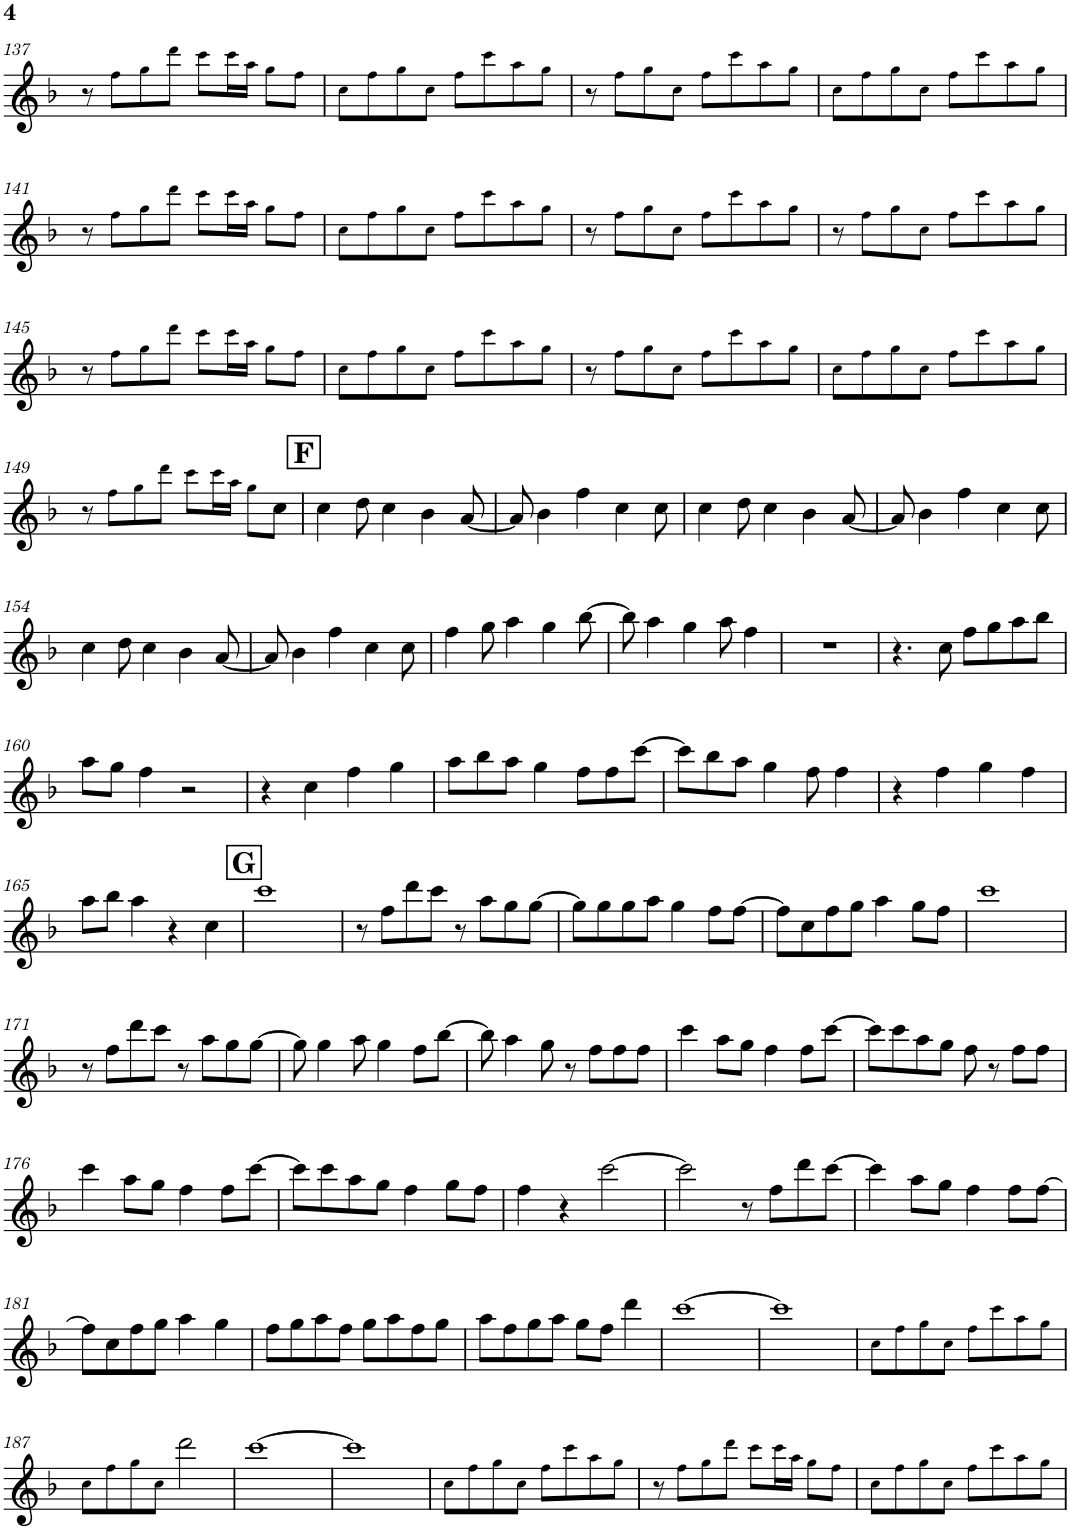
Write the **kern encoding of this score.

**kern
*part1
*staff1
*I"Piano
*I'Pno.
!!LO:PB:g=z
*clefG2
*k[b-]
*M4/4
=137
8r
8ff!\L
8gg!\
8ddd!\J
8ccc!\L
16ccc!\L
16aa!\JJ
8gg!\L
8ff!\J
=138
8cc!\L
8ff!\
8gg!\
8cc!\J
8ff!\L
8ccc!\
8aa!\
8gg!\J
=139
8r
8ff!\L
8gg!\
8cc!\J
8ff!\L
8ccc!\
8aa!\
8gg!\J
=140
8cc!\L
8ff!\
8gg!\
8cc!\J
8ff!\L
8ccc!\
8aa!\
8gg!\J
!!LO:LB:g=z
=141
8r
8ff!\L
8gg!\
8ddd!\J
8ccc!\L
16ccc!\L
16aa!\JJ
8gg!\L
8ff!\J
=142
8cc!\L
8ff!\
8gg!\
8cc!\J
8ff!\L
8ccc!\
8aa!\
8gg!\J
=143
8r
8ff!\L
8gg!\
8cc!\J
8ff!\L
8ccc!\
8aa!\
8gg!\J
=144
8r
8ff!\L
8gg!\
8cc!\J
8ff!\L
8ccc!\
8aa!\
8gg!\J
!!LO:LB:g=z
=145
8r
8ff!\L
8gg!\
8ddd!\J
8ccc!\L
16ccc!\L
16aa!\JJ
8gg!\L
8ff!\J
=146
8cc!\L
8ff!\
8gg!\
8cc!\J
8ff!\L
8ccc!\
8aa!\
8gg!\J
=147
8r
8ff!\L
8gg!\
8cc!\J
8ff!\L
8ccc!\
8aa!\
8gg!\J
=148
8cc!\L
8ff!\
8gg!\
8cc!\J
8ff!\L
8ccc!\
8aa!\
8gg!\J
!!LO:LB:g=z
=149
8r
8ff!\L
8gg!\
8ddd!\J
8ccc!\L
16ccc!\L
16aa!\JJ
8gg!\L
8cc\J
!!LO:REH:place=s1:a:B:cj:fs=14:t=F
=150
4cc\
8dd\
4cc\
4b-\
[8a/
=151
8a/]
4b-\
4ff\
4cc\
8cc\
=152
4cc\
8dd\
4cc\
4b-\
[8a/
=153
8a/]
4b-\
4ff\
4cc\
8cc\
!!LO:LB:g=z
=154
4cc\
8dd\
4cc\
4b-\
[8a/
=155
8a/]
4b-\
4ff\
4cc\
8cc\
=156
4ff\
8gg\
4aa\
4gg\
[8bb-\
=157
8bb-\]
4aa\
4gg\
8aa\
4ff\
=158
1r
=159
4.r
8cc\
8ff\L
8gg\
8aa\
8bb-\J
!!LO:LB:g=z
=160
8aa\L
8gg\J
4ff\
2r
=161
4r
4cc\
4ff\
4gg\
=162
8aa\L
8bb-\
8aa\J
4gg\
8ff\L
8ff\
[8ccc\J
=163
8ccc\L]
8bb-\
8aa\J
4gg\
8ff\
4ff\
=164
4r
4ff\
4gg\
4ff\
!!LO:LB:g=z
=165
8aa\L
8bb-\J
4aa\
4r
4cc\
!!LO:REH:place=s1:a:B:cj:fs=14:t=G
=166
1ccc
=167
8r
8ff\L
8ddd\
8ccc\J
8r
8aa\L
8gg\
[8gg\J
=168
8gg\L]
8gg\
8gg\
8aa\J
4gg\
8ff\L
[8ff\J
=169
8ff\L]
8cc\
8ff\
8gg\J
4aa\
8gg\L
8ff\J
=170
1ccc
!!LO:LB:g=z
=171
8r
8ff\L
8ddd\
8ccc\J
8r
8aa\L
8gg\
[8gg\J
=172
8gg\]
4gg\
8aa\
4gg\
8ff\L
[8bb-\J
=173
8bb-\]
4aa\
8gg\
8r
8ff\L
8ff\
8ff\J
=174
4ccc\
8aa\L
8gg\J
4ff\
8ff\L
[8ccc\J
=175
8ccc\L]
8ccc\
8aa\
8gg\J
8ff\
8r
8ff\L
8ff\J
!!LO:LB:g=z
=176
4ccc\
8aa\L
8gg\J
4ff\
8ff\L
[8ccc\J
=177
8ccc\L]
8ccc\
8aa\
8gg\J
4ff\
8gg\L
8ff\J
=178
4ff\
4r
[2ccc\
=179
2ccc\]
8r
8ff\L
8ddd\
[8ccc\J
=180
4ccc\]
8aa\L
8gg\J
4ff\
8ff\L
[8ff\J
!!LO:LB:g=z
=181
8ff\L]
8cc\
8ff\
8gg\J
4aa\
4gg\
=182
8ff\L
8gg\
8aa\
8ff\J
8gg\L
8aa\
8ff\
8gg\J
=183
8aa\L
8ff\
8gg\
8aa\J
8gg\L
8ff\J
4ddd\
=184
[1ccc
=185
1ccc]
=186
8cc!\L
8ff!\
8gg!\
8cc!\J
8ff!\L
8ccc!\
8aa!\
8gg!\J
!!LO:LB:g=z
=187
8cc!\L
8ff!\
8gg!\
8cc!\J
2ddd\
=188
[1ccc
=189
1ccc]
=190
8cc!\L
8ff!\
8gg!\
8cc!\J
8ff!\L
8ccc!\
8aa!\
8gg!\J
=191
8r
8ff!\L
8gg!\
8ddd!\J
8ccc!\L
16ccc!\L
16aa!\JJ
8gg!\L
8ff!\J
=192
8cc!\L
8ff!\
8gg!\
8cc!\J
8ff!\L
8ccc!\
8aa!\
8gg!\J
=
*-
